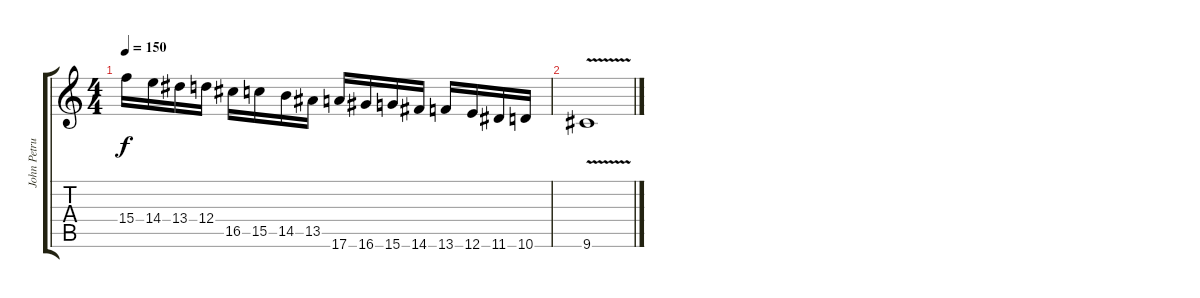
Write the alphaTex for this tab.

\track ("John Petrucci!!!" "John Petru") {instrument distortionguitar}
\staff {score tabs}
\tuning (E4 B3 G3 D3 A2 E2) {hide}
\ts (4 4)
\tempo 150
\clef g2
\ks c
15.4.16{dy f} 14.4.16 13.4.16 12.4.16 16.5.16 15.5.16 14.5.16 13.5.16 17.6.16 16.6.16 15.6.16 14.6.16 13.6.16 12.6.16 11.6.16 10.6.16 |
9.6{v}.1
